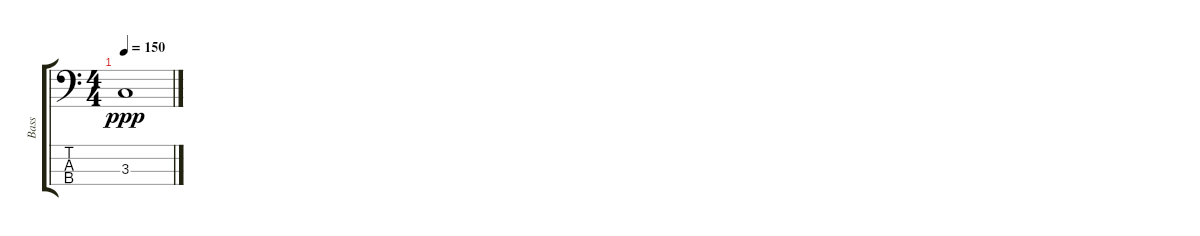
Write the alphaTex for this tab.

\track ("Bass" "Bass") {instrument electricbassfinger}
\staff {score tabs}
\tuning (G2 D2 A1 E1) {hide}
\ts (4 4)
\tempo 150
\clef f4
\ks c
3.3.1{dy ppp}
